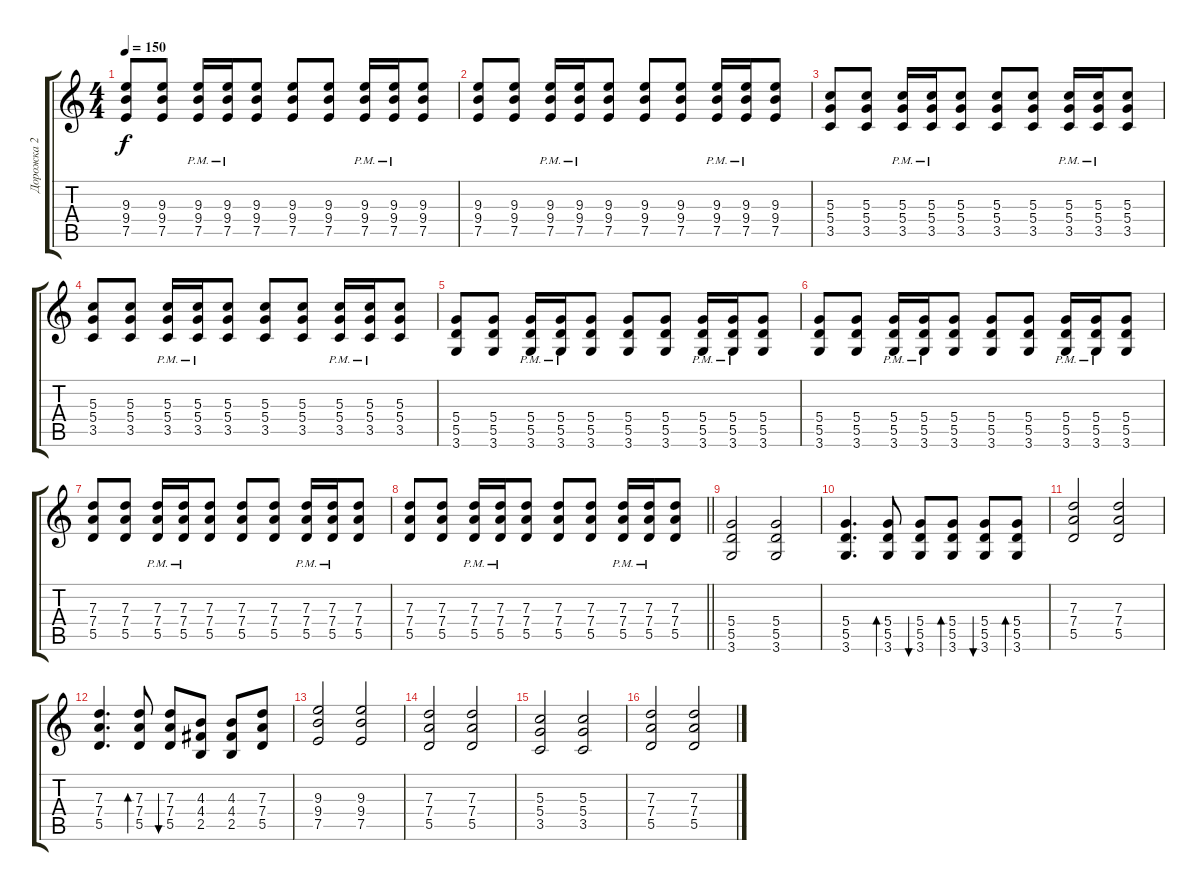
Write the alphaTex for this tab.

\track ("Дорожка 2" "Дорожка 2") {instrument distortionguitar}
\staff {score tabs}
\tuning (E4 B3 G3 D3 A2 E2) {hide}
\ts (4 4)
\tempo 150
\clef g2
\ks c
(9.3 9.4 7.5).8{dy f} (9.3 9.4 7.5).8 (9.3{pm} 9.4 7.5).16 (9.3{pm} 9.4 7.5).16 (9.3 9.4 7.5).8 (9.3 9.4 7.5).8 (9.3 9.4 7.5).8 (9.3{pm} 9.4 7.5).16 (9.3{pm} 9.4 7.5).16 (9.3 9.4 7.5).8 |
(9.3 9.4 7.5).8 (9.3 9.4 7.5).8 (9.3{pm} 9.4 7.5).16 (9.3{pm} 9.4 7.5).16 (9.3 9.4 7.5).8 (9.3 9.4 7.5).8 (9.3 9.4 7.5).8 (9.3{pm} 9.4 7.5).16 (9.3{pm} 9.4 7.5).16 (9.3 9.4 7.5).8 |
(5.3 5.4 3.5).8 (5.3 5.4 3.5).8 (5.3{pm} 5.4 3.5).16 (5.3{pm} 5.4 3.5).16 (5.3 5.4 3.5).8 (5.3 5.4 3.5).8 (5.3 5.4 3.5).8 (5.3{pm} 5.4 3.5).16 (5.3{pm} 5.4 3.5).16 (5.3 5.4 3.5).8 |
(5.3 5.4 3.5).8 (5.3 5.4 3.5).8 (5.3{pm} 5.4 3.5).16 (5.3{pm} 5.4 3.5).16 (5.3 5.4 3.5).8 (5.3 5.4 3.5).8 (5.3 5.4 3.5).8 (5.3{pm} 5.4 3.5).16 (5.3{pm} 5.4 3.5).16 (5.3 5.4 3.5).8 |
(5.4 5.5 3.6).8 (5.4 5.5 3.6).8 (5.4 5.5 3.6{pm}).16 (5.4 5.5 3.6{pm}).16 (5.4 5.5 3.6).8 (5.4 5.5 3.6).8 (5.4 5.5 3.6).8 (5.4 5.5 3.6{pm}).16 (5.4 5.5 3.6{pm}).16 (5.4 5.5 3.6).8 |
(5.4 5.5 3.6).8 (5.4 5.5 3.6).8 (5.4 5.5 3.6{pm}).16 (5.4 5.5 3.6{pm}).16 (5.4 5.5 3.6).8 (5.4 5.5 3.6).8 (5.4 5.5 3.6).8 (5.4 5.5 3.6{pm}).16 (5.4 5.5 3.6{pm}).16 (5.4 5.5 3.6).8 |
(7.3 7.4 5.5).8 (7.3 7.4 5.5).8 (7.3{pm} 7.4 5.5).16 (7.3{pm} 7.4 5.5).16 (7.3 7.4 5.5).8 (7.3 7.4 5.5).8 (7.3 7.4 5.5).8 (7.3{pm} 7.4 5.5).16 (7.3{pm} 7.4 5.5).16 (7.3 7.4 5.5).8 |
\barLineRight lightlight
(7.3 7.4 5.5).8 (7.3 7.4 5.5).8 (7.3{pm} 7.4 5.5).16 (7.3{pm} 7.4 5.5).16 (7.3 7.4 5.5).8 (7.3 7.4 5.5).8 (7.3 7.4 5.5).8 (7.3{pm} 7.4 5.5).16 (7.3{pm} 7.4 5.5).16 (7.3 7.4 5.5).8 |
(5.4 5.5 3.6).2{volume 11} (5.4 5.5 3.6).2 |
(5.4 5.5 3.6).4{d} (5.4 5.5 3.6).8{bd 30} (5.4 5.5 3.6).8{bu 30} (5.4 5.5 3.6).8{bd 30} (5.4 5.5 3.6).8{bu 30} (5.4 5.5 3.6).8{bd 30} |
(7.3 7.4 5.5).2 (7.3 7.4 5.5).2 |
(7.3 7.4 5.5).4{d} (7.3 7.4 5.5).8{bd 30} (7.3 7.4 5.5).8{bu 30} (4.3 4.4 2.5).8 (4.3 4.4 2.5).8 (7.3 7.4 5.5).8 |
(9.3 9.4 7.5).2 (9.3 9.4 7.5).2 |
(7.3 7.4 5.5).2 (7.3 7.4 5.5).2 |
(5.3 5.4 3.5).2 (5.3 5.4 3.5).2 |
(7.3 7.4 5.5).2 (7.3 7.4 5.5).2
